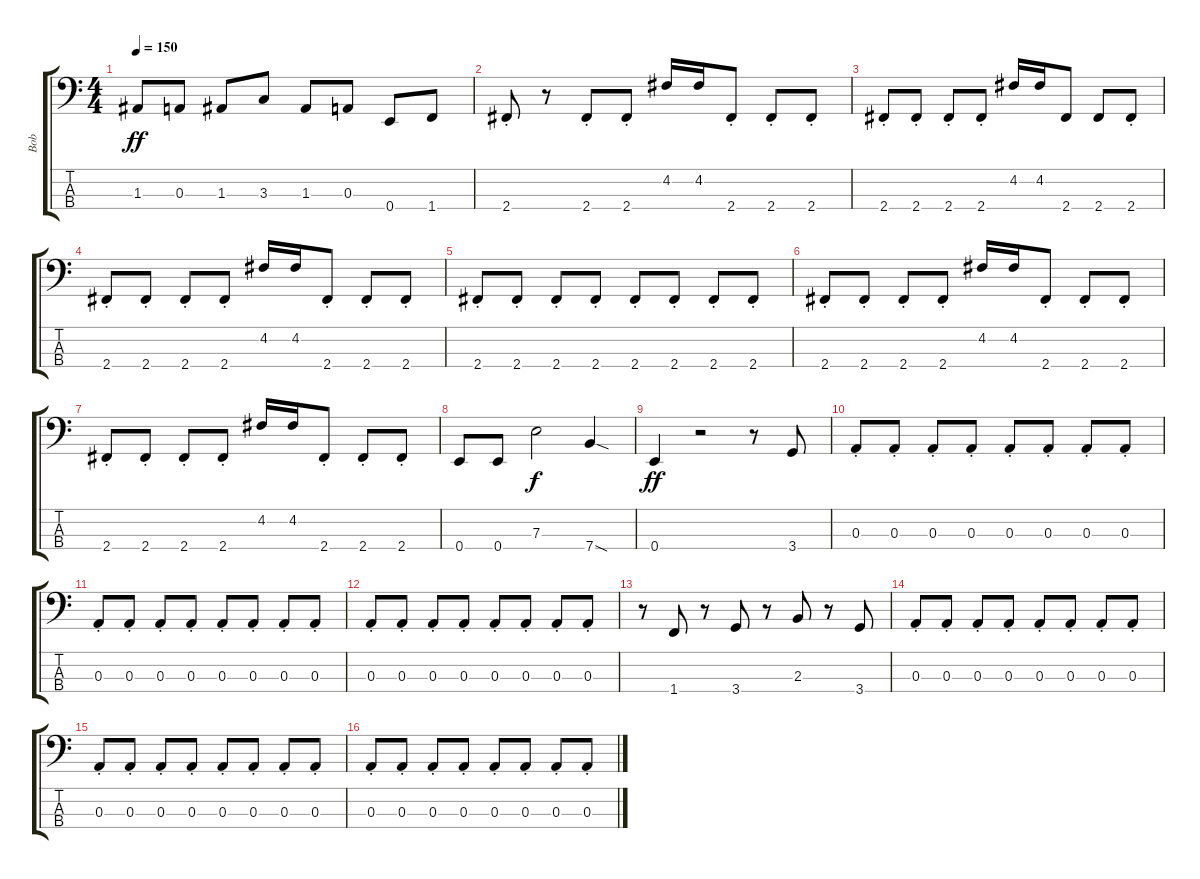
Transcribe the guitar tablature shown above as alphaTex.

\track ("Bob" "Bob") {instrument electricbasspick}
\staff {score tabs}
\tuning (G2 D2 A1 E1) {hide}
\ts (4 4)
\tempo 150
\clef f4
\ks c
1.3.8{dy ff} 0.3.8 1.3.8 3.3.8 1.3.8 0.3.8 0.4.8 1.4.8 |
2.4{st}.8 r.8 2.4{st}.8 2.4{st}.8 4.2.16 4.2.16 2.4{st}.8 2.4{st}.8 2.4{st}.8 |
2.4{st}.8 2.4{st}.8 2.4{st}.8 2.4{st}.8 4.2.16 4.2.16 2.4.8 2.4.8 2.4{st}.8 |
2.4{st}.8 2.4{st}.8 2.4{st}.8 2.4{st}.8 4.2.16 4.2.16 2.4{st}.8 2.4{st}.8 2.4{st}.8 |
2.4{st}.8 2.4{st}.8 2.4{st}.8 2.4{st}.8 2.4{st}.8 2.4{st}.8 2.4{st}.8 2.4{st}.8 |
2.4{st}.8 2.4{st}.8 2.4{st}.8 2.4{st}.8 4.2.16 4.2.16 2.4{st}.8 2.4{st}.8 2.4{st}.8 |
2.4{st}.8 2.4{st}.8 2.4{st}.8 2.4{st}.8 4.2.16 4.2.16 2.4{st}.8 2.4{st}.8 2.4{st}.8 |
0.4.8 0.4.8 7.3.2{dy f} 7.4{sod}.4 |
0.4.4{dy ff} r.2 r.8 3.4.8 |
0.3{st}.8 0.3{st}.8 0.3{st}.8 0.3{st}.8 0.3{st}.8 0.3{st}.8 0.3{st}.8 0.3{st}.8 |
0.3{st}.8 0.3{st}.8 0.3{st}.8 0.3{st}.8 0.3{st}.8 0.3{st}.8 0.3{st}.8 0.3{st}.8 |
0.3{st}.8 0.3{st}.8 0.3{st}.8 0.3{st}.8 0.3{st}.8 0.3{st}.8 0.3{st}.8 0.3{st}.8 |
r.8 1.4.8 r.8 3.4.8 r.8 2.3.8 r.8 3.4.8 |
0.3{st}.8 0.3{st}.8 0.3{st}.8 0.3{st}.8 0.3{st}.8 0.3{st}.8 0.3{st}.8 0.3{st}.8 |
0.3{st}.8 0.3{st}.8 0.3{st}.8 0.3{st}.8 0.3{st}.8 0.3{st}.8 0.3{st}.8 0.3{st}.8 |
0.3{st}.8 0.3{st}.8 0.3{st}.8 0.3{st}.8 0.3{st}.8 0.3{st}.8 0.3{st}.8 0.3{st}.8
